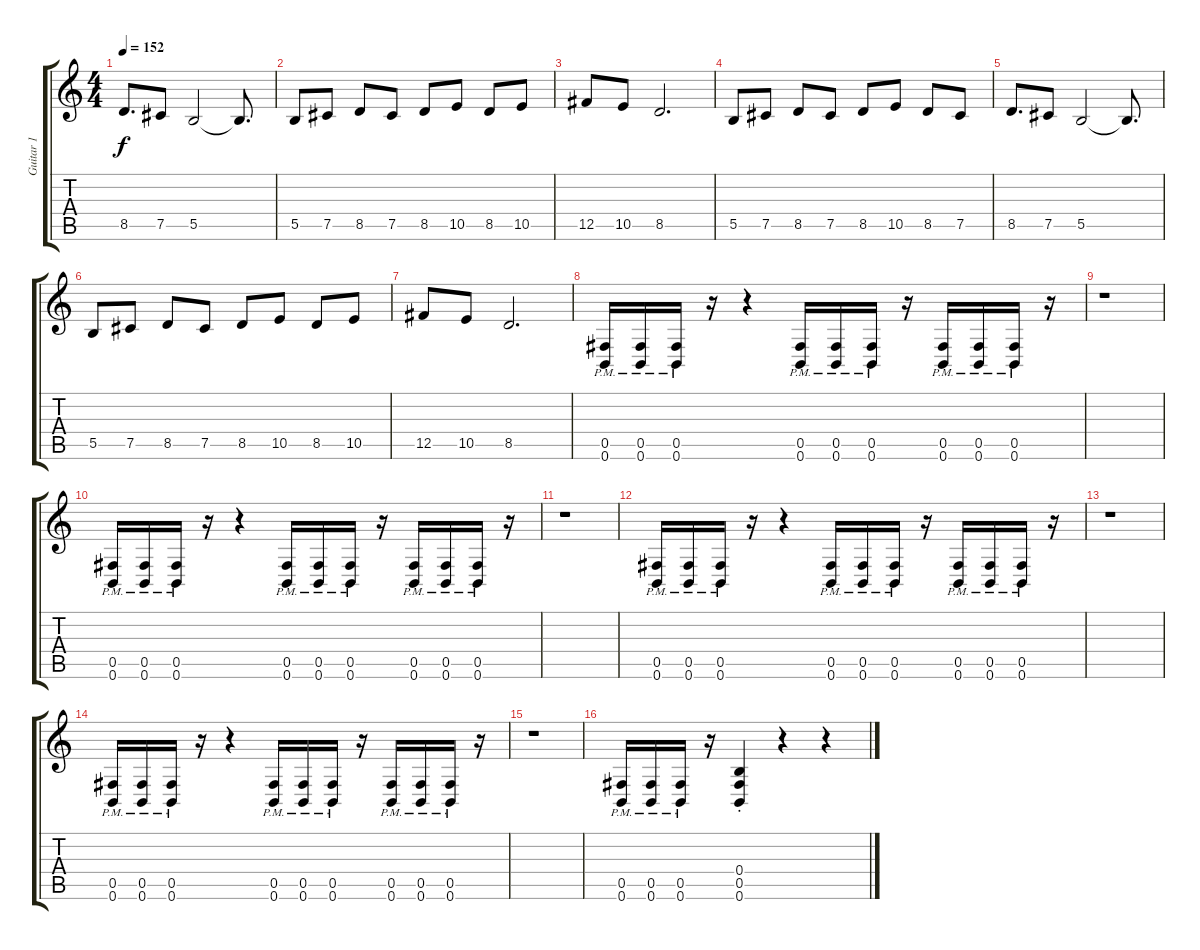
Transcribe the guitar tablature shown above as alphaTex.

\track ("Guitar 1" "Guitar 1") {instrument distortionguitar}
\staff {score tabs}
\tuning (Db4 Ab3 E3 B2 Gb2 B1) {hide}
\ts (4 4)
\tempo 152
\clef g2
\ks c
8.5.8{d dy f} 7.5.8 5.5.2 5.5{t}.8{d} |
5.5.8 7.5.8 8.5.8 7.5.8 8.5.8 10.5.8 8.5.8 10.5.8 |
12.5.8 10.5.8 8.5.2{d} |
5.5.8 7.5.8 8.5.8 7.5.8 8.5.8 10.5.8 8.5.8 7.5.8 |
8.5.8{d} 7.5.8 5.5.2 5.5{t}.8{d} |
5.5.8 7.5.8 8.5.8 7.5.8 8.5.8 10.5.8 8.5.8 10.5.8 |
12.5.8 10.5.8 8.5.2{d} |
(0.5{pm} 0.6{pm}).16 (0.5{pm} 0.6{pm}).16 (0.5{pm} 0.6{pm}).16 r.16 r.4 (0.5{pm} 0.6{pm}).16 (0.5{pm} 0.6{pm}).16 (0.5{pm} 0.6{pm}).16 r.16 (0.5{pm} 0.6{pm}).16 (0.5{pm} 0.6{pm}).16 (0.5{pm} 0.6{pm}).16 r.16 |
r.1 |
(0.5{pm} 0.6{pm}).16 (0.5{pm} 0.6{pm}).16 (0.5{pm} 0.6{pm}).16 r.16 r.4 (0.5{pm} 0.6{pm}).16 (0.5{pm} 0.6{pm}).16 (0.5{pm} 0.6{pm}).16 r.16 (0.5{pm} 0.6{pm}).16 (0.5{pm} 0.6{pm}).16 (0.5{pm} 0.6{pm}).16 r.16 |
r.1 |
(0.5{pm} 0.6{pm}).16 (0.5{pm} 0.6{pm}).16 (0.5{pm} 0.6{pm}).16 r.16 r.4 (0.5{pm} 0.6{pm}).16 (0.5{pm} 0.6{pm}).16 (0.5{pm} 0.6{pm}).16 r.16 (0.5{pm} 0.6{pm}).16 (0.5{pm} 0.6{pm}).16 (0.5{pm} 0.6{pm}).16 r.16 |
r.1 |
(0.5{pm} 0.6{pm}).16 (0.5{pm} 0.6{pm}).16 (0.5{pm} 0.6{pm}).16 r.16 r.4 (0.5{pm} 0.6{pm}).16 (0.5{pm} 0.6{pm}).16 (0.5{pm} 0.6{pm}).16 r.16 (0.5{pm} 0.6{pm}).16 (0.5{pm} 0.6{pm}).16 (0.5{pm} 0.6{pm}).16 r.16 |
r.1 |
(0.5{pm} 0.6{pm}).16 (0.5{pm} 0.6{pm}).16 (0.5{pm} 0.6{pm}).16 r.16 (0.4{st} 0.5{st} 0.6{st}).4 r.4 r.4
